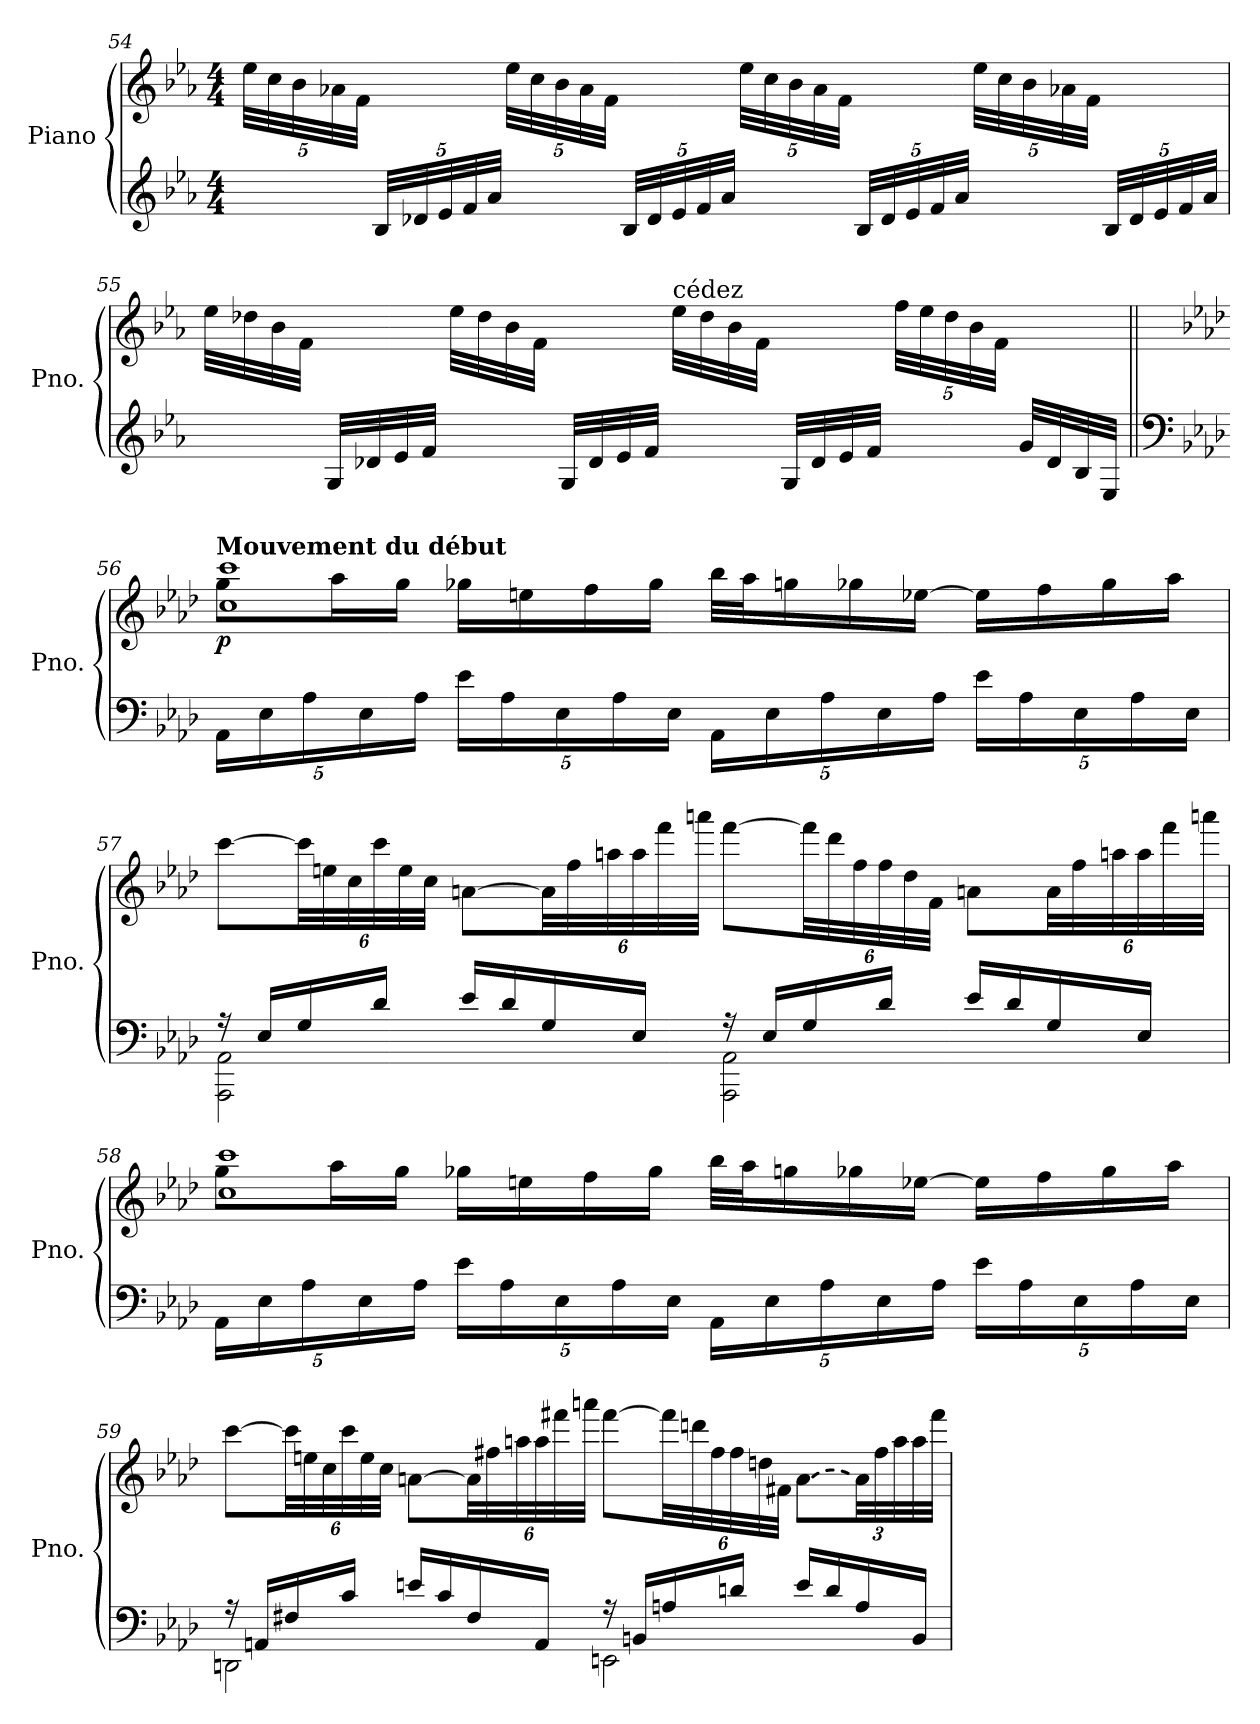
**kern	**kern	**dynam
*part1	*part1	*part1
*staff2	*staff1	*staff1/2
*I"Piano	*	*
*I'Pno.	*	*
*clefG2	*clefG2	*
*k[b-e-a-]	*k[b-e-a-]	*
*M4/4	*M4/4	*
=54	=54	=54
*^	*	*
*	*	*Xbrackettup	*
8ryy	1ryy	40ee-\LLL	.
.	.	40cc\	.
.	.	40b-\	.
.	.	40a-X\	.
.	.	40f\JJJ	.
*Xbrackettup	*	*	*
40B-/LLL	.	8ryy	.
40d-X/	.	.	.
40e-/	.	.	.
40f/	.	.	.
40a-/JJJ	.	.	.
8ryy	.	40ee-\LLL	.
.	.	40cc\	.
.	.	40b-\	.
.	.	40a-\	.
.	.	40f\JJJ	.
40B-/LLL	.	8ryy	.
40d-/	.	.	.
40e-/	.	.	.
40f/	.	.	.
40a-/JJJ	.	.	.
8ryy	.	40ee-\LLL	.
.	.	40cc\	.
.	.	40b-\	.
.	.	40a-\	.
.	.	40f\JJJ	.
40B-/LLL	.	8ryy	.
40d-/	.	.	.
40e-/	.	.	.
40f/	.	.	.
40a-/JJJ	.	.	.
8ryy	.	40ee-\LLL	.
.	.	40cc\	.
.	.	40b-\	.
.	.	40a-X\	.
.	.	40f\JJJ	.
40B-/LLL	.	8ryy	.
40d-/	.	.	.
40e-/	.	.	.
40f/	.	.	.
40a-/JJJ	.	.	.
!!LO:LB:g=z
=55	=55	=55	=55
8ryy	1ryy	32ee-\LLL	.
.	.	32dd-X\	.
.	.	32b-\	.
.	.	32f\JJJ	.
32G/LLL	.	8ryy	.
32d-X/	.	.	.
32e-/	.	.	.
32f/JJJ	.	.	.
8ryy	.	32ee-\LLL	.
.	.	32dd-\	.
.	.	32b-\	.
.	.	32f\JJJ	.
32G/LLL	.	8ryy	.
32d-/	.	.	.
32e-/	.	.	.
32f/JJJ	.	.	.
!	!	!LO:TX:a:t=cédez	!
8ryy	.	32ee-\LLL	.
.	.	32dd-\	.
.	.	32b-\	.
.	.	32f\JJJ	.
32G/LLL	.	8ryy	.
32d-/	.	.	.
32e-/	.	.	.
32f/JJJ	.	.	.
8ryy	.	40ff\LLL	.
.	.	40ee-\	.
.	.	40dd-\	.
.	.	40b-\	.
.	.	40f\JJJ	.
32g/LLL	.	8ryy	.
32d-/	.	.	.
32B-/	.	.	.
32E-/JJJ	.	.	.
*v	*v	*	*
=56||	=56||	=56||
*clefF4	*	*
*k[b-e-a-d-]	*k[b-e-a-d-]	*
*	*^	*
!	!LO:TX:a:B:t=Mouvement du début	!	!
!	!	!	!LO:DY:b
20AA-\LL	8gg\L	1cc 1ccc	p
20E-\	.	.	.
20A-\	.	.	.
.	16aa-\L	.	.
20E-\	.	.	.
.	16gg\JJ	.	.
20A-\JJ	.	.	.
20e-\LL	16gg-X\LL	.	.
20A-\	.	.	.
.	16een\	.	.
20E-\	.	.	.
.	16ff\	.	.
20A-\	.	.	.
.	16gg-\JJ	.	.
20E-\JJ	.	.	.
20AA-\LL	32bb-\LLL	.	.
.	32aa-\J	.	.
20E-\	.	.	.
.	16ggn\	.	.
20A-\	.	.	.
.	16gg-X\	.	.
20E-\	.	.	.
.	[16ee-X\JJ	.	.
20A-\JJ	.	.	.
20e-\LL	16ee-\LL]	.	.
20A-\	.	.	.
.	16ff\	.	.
20E-\	.	.	.
.	16gg-\	.	.
20A-\	.	.	.
.	16aa-\JJ	.	.
20E-\JJ	.	.	.
*	*v	*v	*
!!LO:LB:g=z
=57	=57	=57
*^	*	*
16r	2AAA-\ 2AA-\	[8ccc\L	.
16E-/LL	.	.	.
16G/	.	48ccc\LL]	.
.	.	48een\	.
.	.	48cc\	.
16d-/JJ	.	48ccc\	.
.	.	48ee\	.
.	.	48cc\JJJ	.
16e-/LL	.	[8an\L	.
16d-/	.	.	.
16G/	.	48a\LL]	.
.	.	48ff\	.
.	.	48aan\	.
16E-/JJ	.	48aa\	.
.	.	48fff\	.
.	.	48aaan\JJJ	.
16r	2AAA-\ 2AA-\	[8fff\L	.
16E-/LL	.	.	.
16G/	.	48fff\LL]	.
.	.	48ddd-\	.
.	.	48ff\	.
16d-/JJ	.	48ff\	.
.	.	48dd-\	.
.	.	48f\JJJ	.
16e-/LL	.	8an\L	.
16d-/	.	.	.
16G/	.	48a\LL	.
.	.	48ff\	.
.	.	48aan\	.
16E-/JJ	.	48aa\	.
.	.	48fff\	.
.	.	48aaan\JJJ	.
*v	*v	*	*
=58	=58	=58
*	*^	*
20AA-\LL	8gg\L	1cc 1ccc	.
20E-\	.	.	.
20A-\	.	.	.
.	16aa-\L	.	.
20E-\	.	.	.
.	16gg\JJ	.	.
20A-\JJ	.	.	.
20e-\LL	16gg-X\LL	.	.
20A-\	.	.	.
.	16een\	.	.
20E-\	.	.	.
.	16ff\	.	.
20A-\	.	.	.
.	16gg-\JJ	.	.
20E-\JJ	.	.	.
20AA-\LL	32bb-\LLL	.	.
.	32aa-\J	.	.
20E-\	.	.	.
.	16ggn\	.	.
20A-\	.	.	.
.	16gg-X\	.	.
20E-\	.	.	.
.	[16ee-X\JJ	.	.
20A-\JJ	.	.	.
20e-\LL	16ee-\LL]	.	.
20A-\	.	.	.
.	16ff\	.	.
20E-\	.	.	.
.	16gg-\	.	.
20A-\	.	.	.
.	16aa-\JJ	.	.
20E-\JJ	.	.	.
*	*v	*v	*
!!LO:LB:g=z
=59	=59	=59
*^	*	*
16r	2DDn\	[8ccc\L	.
16AAn/LL	.	.	.
16F#X/	.	48ccc\LL]	.
.	.	48een\	.
.	.	48cc\	.
16c/JJ	.	48ccc\	.
.	.	48ee\	.
.	.	48cc\JJJ	.
16en/LL	.	[8an\L	.
16c/	.	.	.
16F#/	.	48a\LL]	.
.	.	48ff#X\	.
.	.	48aan\	.
16AA/JJ	.	48aa\	.
.	.	48fff#X\	.
.	.	48aaan\JJJ	.
16r	2EEn\	[8fff#\L	.
16BBn/LL	.	.	.
16An/	.	48fff#\LL]	.
.	.	48dddn\	.
.	.	48ff#\	.
16dn/JJ	.	48ff#\	.
.	.	48ddn\	.
.	.	48f#X\JJJ	.
!	!	!LO:T:dash	!
16e/LL	.	[8a\L	.
16d/	.	.	.
16A/	.	48a\LL]	.
.	.	48ff#\	.
.	.	48aa\	.
16BB/JJ	.	32aa\	.
.	.	32fff#\JJJ	.
*v	*v	*	*
=	=	=
*-	*-	*-
